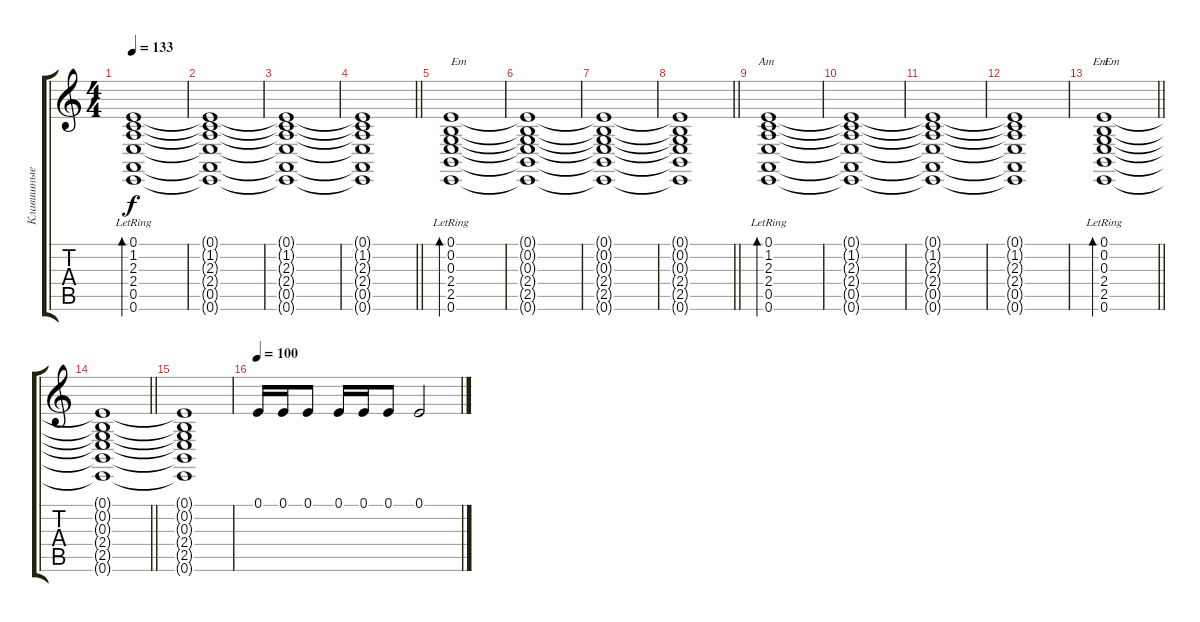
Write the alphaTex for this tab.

\track ("Клавишные 2" "Клавишные ") {instrument pad2warm}
\staff {score tabs}
\tuning (E4 B3 G3 D3 A2 E2) {hide}
\ts (4 4)
\tempo 133
\clef g2
\ks c
(0.1{lr} 1.2{lr} 2.3{lr} 2.4{lr} 0.5{lr} 0.6{lr}).1{bd 30 dy f} |
(0.1{t} 1.2{t} 2.3{t} 2.4{t} 0.5{t} 0.6{t}).1 |
(0.1{t} 1.2{t} 2.3{t} 2.4{t} 0.5{t} 0.6{t}).1 |
\barLineRight lightlight
(0.1{t} 1.2{t} 2.3{t} 2.4{t} 0.5{t} 0.6{t}).1 |
(0.1{lr} 0.2{lr} 0.3{lr} 2.4{lr} 2.5{lr} 0.6{lr}).1{bd 30 txt "Em"} |
(0.1{t} 0.2{t} 0.3{t} 2.4{t} 2.5{t} 0.6{t}).1 |
(0.1{t} 0.2{t} 0.3{t} 2.4{t} 2.5{t} 0.6{t}).1 |
\barLineRight lightlight
(0.1{t} 0.2{t} 0.3{t} 2.4{t} 2.5{t} 0.6{t}).1{txt "                          Am"} |
(0.1{lr} 1.2{lr} 2.3{lr} 2.4{lr} 0.5{lr} 0.6{lr}).1{bd 30} |
(0.1{t} 1.2{t} 2.3{t} 2.4{t} 0.5{t} 0.6{t}).1 |
(0.1{t} 1.2{t} 2.3{t} 2.4{t} 0.5{t} 0.6{t}).1 |
(0.1{t} 1.2{t} 2.3{t} 2.4{t} 0.5{t} 0.6{t}).1{txt "                          Em"} |
\barLineRight lightlight
(0.1{lr} 0.2{lr} 0.3{lr} 2.4{lr} 2.5{lr} 0.6{lr}).1{bd 30 txt "Em"} |
\barLineRight lightlight
(0.1{t} 0.2{t} 0.3{t} 2.4{t} 2.5{t} 0.6{t}).1 |
(0.1{t} 0.2{t} 0.3{t} 2.4{t} 2.5{t} 0.6{t}).1 |
\tempo 100
0.1.16{instrument guitarfretnoise} 0.1.16 0.1.8 0.1.16 0.1.16 0.1.8 0.1.2
